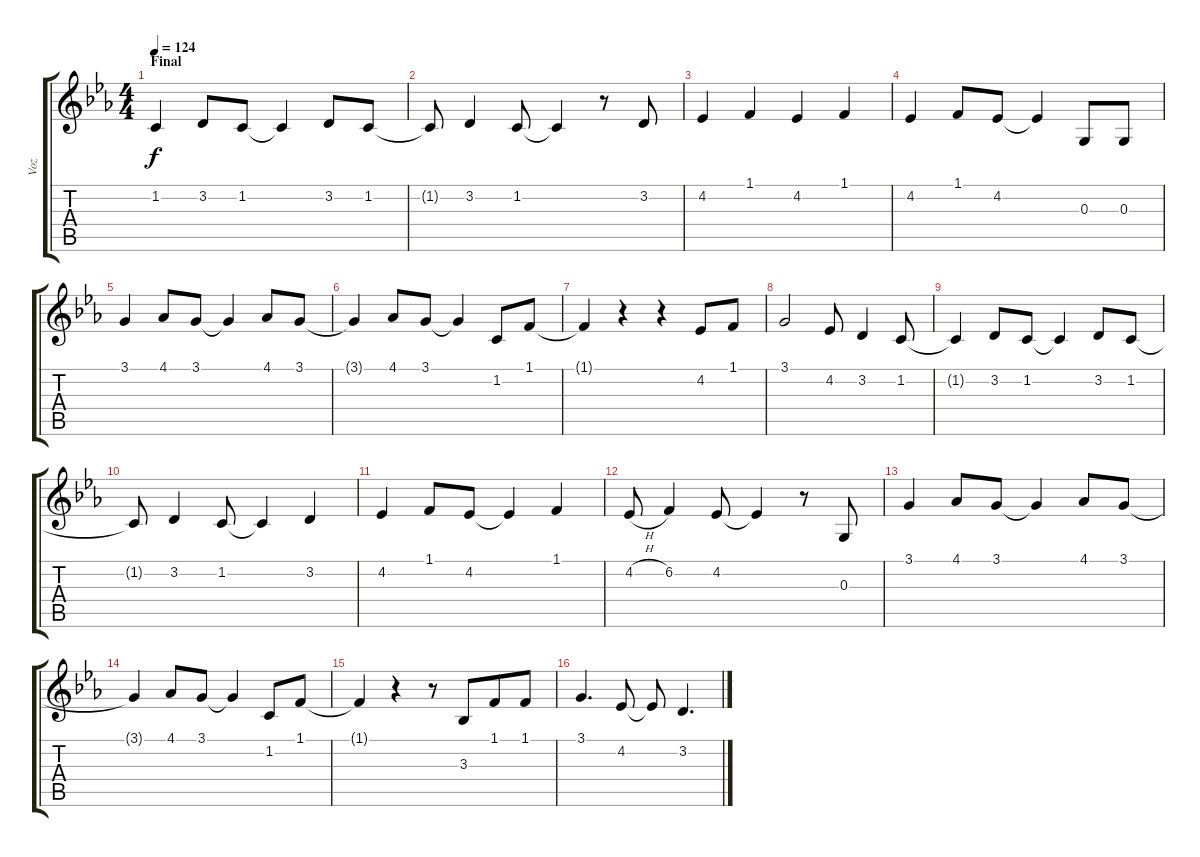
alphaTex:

\track ("Voz" "Voz") {instrument altosax}
\staff {score tabs}
\tuning (E4 B3 G3 D3 A2 E2) {hide}
\ts (4 4)
\section ("" "Final")
\tempo 124
\clef g2
\ks eb
1.2.4{dy f} 3.2.8 1.2.8 1.2{t}.4 3.2.8 1.2.8 |
1.2{t}.8 3.2.4 1.2.8 1.2{t}.4 r.8 3.2.8 |
4.2.4 1.1.4 4.2.4 1.1.4 |
4.2.4 1.1.8 4.2.8 4.2{t}.4 0.3.8 0.3.8 |
3.1.4 4.1.8 3.1.8 3.1{t}.4 4.1.8 3.1.8 |
3.1{t}.4 4.1.8 3.1.8 3.1{t}.4 1.2.8 1.1.8 |
1.1{t}.4 r.4 r.4 4.2.8 1.1.8 |
3.1.2 4.2.8 3.2.4 1.2.8 |
1.2{t}.4 3.2.8 1.2.8 1.2{t}.4 3.2.8 1.2.8 |
1.2{t}.8 3.2.4 1.2.8 1.2{t}.4 3.2.4 |
4.2.4 1.1.8 4.2.8 4.2{t}.4 1.1.4 |
4.2{h}.8 6.2.4 4.2.8 4.2{t}.4 r.8 0.3.8 |
3.1.4 4.1.8 3.1.8 3.1{t}.4 4.1.8 3.1.8 |
3.1{t}.4 4.1.8 3.1.8 3.1{t}.4 1.2.8 1.1.8 |
1.1{t}.4 r.4 r.8 3.3.8{beam merge} 1.1.8 1.1.8 |
3.1.4{d} 4.2.8 4.2{t}.8 3.2.4{d}
